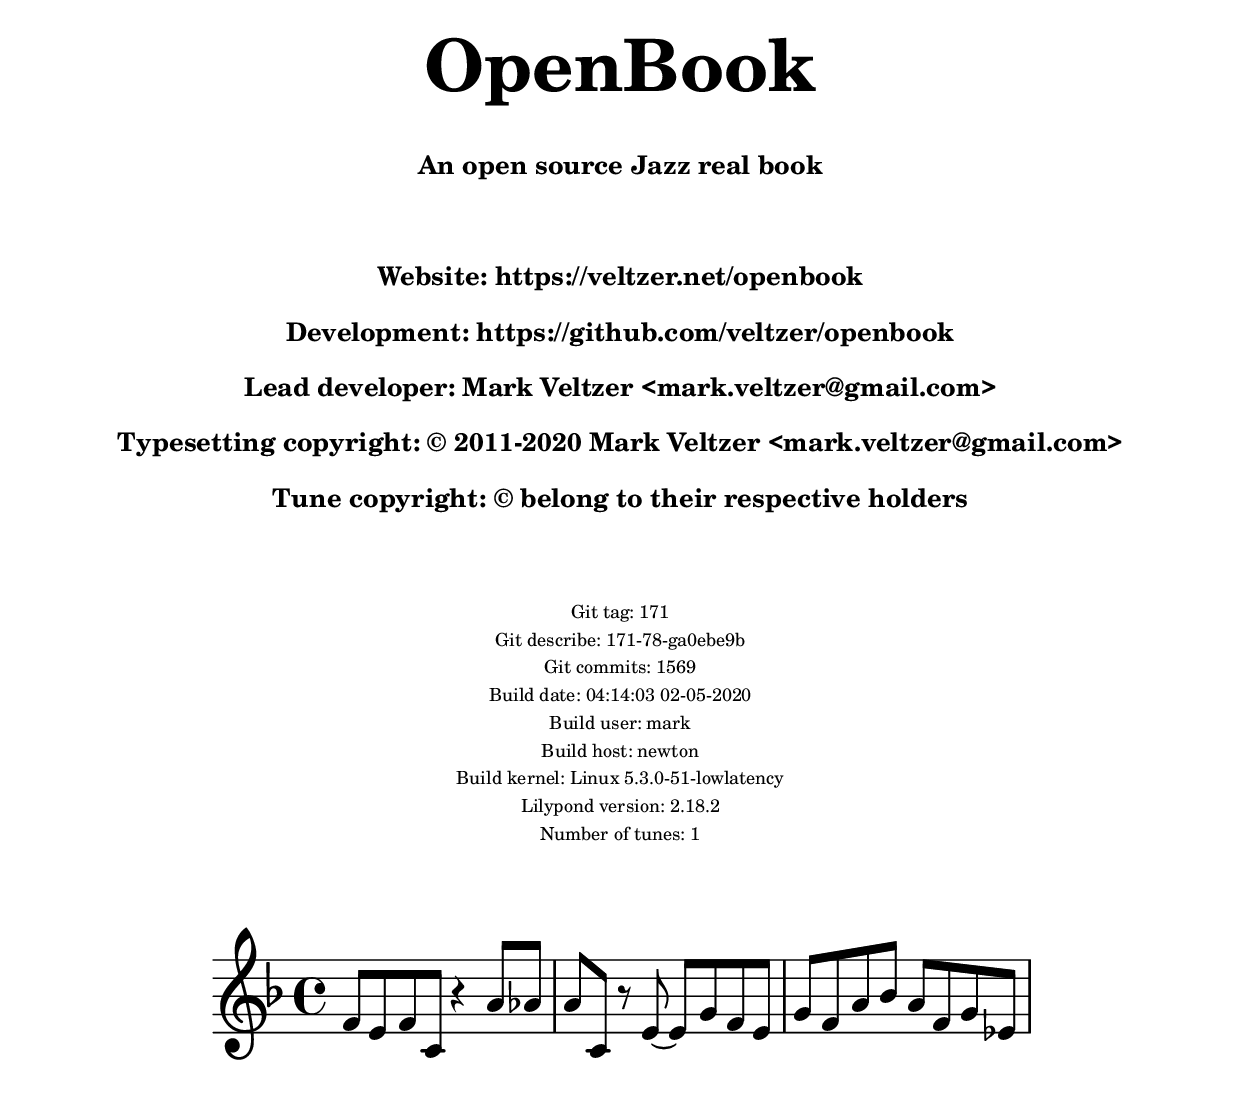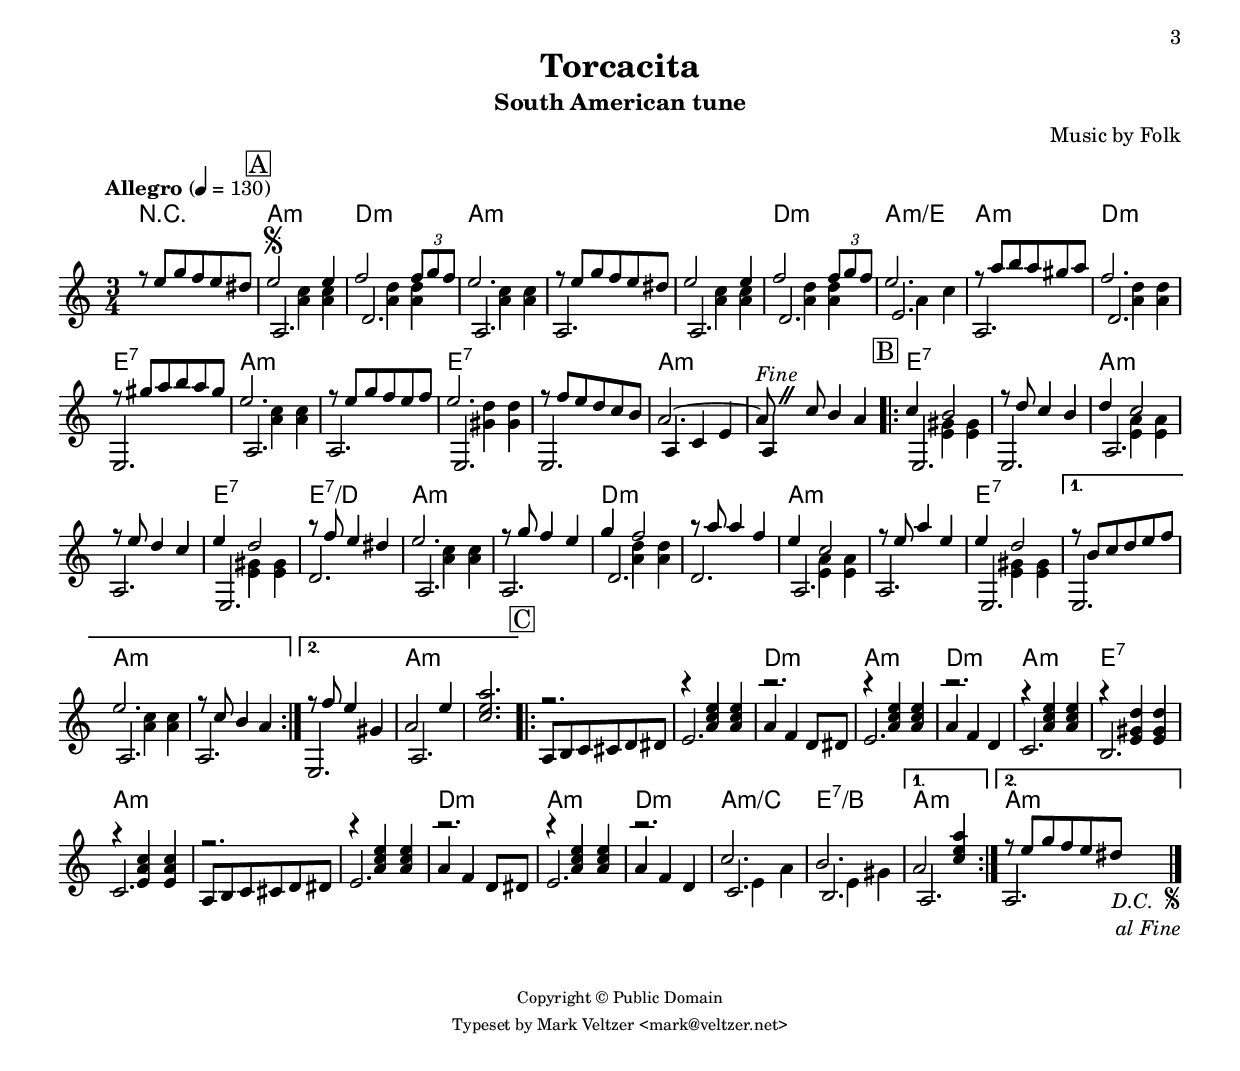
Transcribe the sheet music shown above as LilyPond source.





% lets emit the definitions

% end verbatim - this comment is a hack to prevent texinfo.tex
% from choking on non-European UTF-8 subsets

% this version tag will keep me compiling only on this version of lilypond.
%=====================================================================

\version "2.18.2"

% lets define a variable to hold the formatted build date (man 3 strftime):
%date=#(strftime "%T %d-%m-%Y" (localtime (current-time)))
%lilypond_version=#(lilypond-version)

% setting instruments for midi generation (bah - this doesn't work...)
%=====================================================================
%\set ChordNames.midiInstrument = #"acoustic grand"
%\set Staff.midiInstrument = #"flute"
%\set PianoStaff.instrumentName = #"acoustic grand"
% do not show chords unless they change...
%\set chordChanges = ##t

% number of staffs per page (this does not work because of my breaks)
%\paper {
%	system-count = #7
%}

\paper {
%% reduce spaces between systems and the bottom (taken from the lilypond
%% documentation and found the relevant variable)
%% the result of this is that I can fit 8 single staffs in one page
%% which is ideal for Jazz (think 32 bar divided into 8 lines of 4 bars each...).
%% I should really only apply this thing for Jazz tunes but that is a TODO item.
%% default is 4\mm - 3 already causes 8 staffs to take 2 pages
	between-system-padding = 2\mm
%% default is 20\mm
%% between-system-space = 16\mm
%% ragged-last-bottom = ##f
%% ragged-bottom = ##f

%% make lilypond increase the distance of the footer from the bottom of the page
%% it seems that if you don't do something like this you're going to have
%% a real problem seeing the footer in postscript printing....
%%bottom-margin = 2.5\cm

%% from /usr/share/lilypond/2.12.3/ly/titling-init.ly
%% to stop lilypond from printing footers...
	oddFooterMarkup = \markup {}

%% prevent lilypond from printing the headers...

	scoreTitleMarkup = \markup {}
	bookTitleMarkup = \markup {}
}
\layout {
%% don't have the first line indented
	indent = 0.0 \cm
%% don't know what this is (taken from Laurent Martelli...)
%%textheight = 1.5\cm

	\context {
		\Score
	%% change the size of the text fonts
	%%\override LyricText #'font-family = #'typewriter
		\override LyricText #'font-size = #'-2

	%% set the style of the chords to Jazz - I don't see this making any effect
		\override ChordName #'style = #'jazz
	%%\override ChordName #'word-space = #2

	%% set the chord size and font
	%%\override ChordName #'font-series = #'bold
	%%\override ChordName #'font-family = #'roman
	%%\override ChordName #'font-size = #-1

	%% don't show bar numbers (for jazz it makes it too cluttery)
		\remove "Bar_number_engraver"
	}
}
% reduce the font size (taken from the lilypond info documentation, default is 20)
#(set-global-staff-size 17.82)

% There is no need to set the paper size to a4 since it is the default.
% make lilypond use paper of size a4 (Is this the default ?!?)
%#(set-default-paper-size "a4")
%)

% Don't have textedit:// links for every note in the pdf file.
% This reduces the size of the pdf by a lot
\pointAndClickOff

% chord related matters
myChordDefinitions={
	<c ees ges bes des' fes' aes'>-\markup \super {7alt}
	<c e g bes f'>-\markup \super {7sus}
	<c e g bes d f'>-\markup \super {9sus}
	<c e g f'>-\markup \super {sus}
	<c ees ges bes>-\markup { "m" \super { "7 " \flat "5" } }
	<c ees ges beses>-\markup { "dim" \super { "7" } }
	<c ees ges>-\markup { "dim" }
%%<c e g b>-\markup { "maj7" }
	<c e gis bes d'>-\markup { \super { "9 " \sharp "5" } }
	<c e g bes d' a'>-\markup \super {13}
	<c e g bes d' fis'>-\markup { \super { "9 " \sharp "11" } }
}
myChordExceptions=#(append
	(sequential-music-to-chord-exceptions myChordDefinitions #t)
	ignatzekExceptions
)

% some macros to be reused all over
% =====================================================================
myBreak=\break
% do line breaks really matter?
myEndLine=\break
%myEndLine={}
myEndLineVoltaNotLast={}
myEndLineVoltaLast=\break
myEndLineVolta=\break
partBar=\bar "||"
endBar=\bar "|."
startBar=\bar ".|"
startRepeat=\bar "|:"
endRepeat=\bar ":|"
startTune={}
endTune=\bar "|."
myFakeEndLine={}
mySegno=\mark \markup { \musicglyph #"scripts.segno" }
myCoda=\mark \markup { \musicglyph #"scripts.coda" }

% some functions to be reused all over
% =====================================================================
% A wrapper for section markers that allows us to control their formatting

% You can have a circle instead of a box using:
% \mark \markup { \circle #mark }
myMark =
#(define-music-function
	(parser location mark)
	(markup?)
	#{
	\mark \markup { \box #mark }
	#})
myWordMark =
#(define-music-function
	(parser location mark)
	(markup?)
	#{
	\mark \markup { \box #mark }
	#})
% grace that does appoggiatura
%\grace $notes
myGrace = #(define-music-function (parser location notes) (ly:music?) #{ \appoggiatura $notes #})
% grace that does nothing
%myGrace = #(define-music-function (parser location notes) (ly:music?) #{ #})

% this is a macro that * really * breaks lines. You don't really need this since a regular \break will work
% AS LONG AS you have the '\remove Bar_engraver' enabled...
hardBreak={ \bar "" \break }
% a macro to make vertical space
verticalSpace=\markup { \null }

% macros to help in parenthesizing chords
% see the playground area for openbook and http://lilypond.1069038.n5.nabble.com/Parenthesizing-chord-names-td44370.html
#(define (left-parenthesis-ignatzek-chord-names in-pitches bass inversion context) (markup #:line ("(" (ignatzek-chord-names in-pitches bass inversion context))))
#(define (right-parenthesis-ignatzek-chord-names in-pitches bass inversion context) (markup #:line ((ignatzek-chord-names in-pitches bass inversion context) ")")))
#(define (parenthesis-ignatzek-chord-names in-pitches bass inversion context) (markup #:line ("(" (ignatzek-chord-names in-pitches bass inversion context) ")")))
LPC = { \once \set chordNameFunction = #left-parenthesis-ignatzek-chord-names }
RPC = { \once \set chordNameFunction = #right-parenthesis-ignatzek-chord-names }
OPC = { \once \set chordNameFunction = #parenthesis-ignatzek-chord-names }

% some macros for marking parts of jazz tunes
% =====================================================================
startSong={}
% If we want endings of parts to be denoted by anything we need
% to find a smarter function that this since this will tend
% to make other things disapper (repeat markings etc)
%endSong=\bar "|."
endSong={}
startPart={}
% If we want endings of parts to be denoted by anything we need
% to find a smarter function that this since this will tend
% to make other things disapper (repeat markings etc)
% endPart=\bar "||"
endPart={}
startChords={
%% this causes chords that do not change to disappear...
	\set chordChanges = ##t
%% use my own chord exceptions
	\set chordNameExceptions = #myChordExceptions
}
endChords={}


% lets always include guitar definitions
\include "predefined-guitar-fretboards.ly"

% book header
%\book {
%% this is the title page
	\bookpart {
		\markup {
			\column {
				\null
				\null
				\null
				\null
				\null
				\null
				\null
				\null
				\null
				\null
				\fill-line { \fontsize #11 \bold "OpenBook" }
				\null
				\null
				\fill-line { \larger \larger \bold "An open source Jazz real book" }
				\null
				\null
				\null
				\fill-line {
					\huge \bold \concat {
						"Website: "
						\with-url #"https://veltzer.net/openbook" https://veltzer.net/openbook
					}
				}
				\null
				\fill-line {
					\huge \bold \concat {
						"Development: "
						\with-url #"https://github.com/veltzer/openbook" https://github.com/veltzer/openbook
					}
				}
				\null
				\fill-line {
					\huge \bold \concat {
						"Lead developer: Mark Veltzer "
						"<" \with-url #"mailto:mark.veltzer@gmail.com" mark.veltzer@gmail.com ">"
					}
				}
				\null
				\fill-line {
					\huge \bold \concat {
						"Typesetting copyright: © 2011-"
						2020
						" Mark Veltzer "
						"<" \with-url #"mailto:mark.veltzer@gmail.com" mark.veltzer@gmail.com ">"
					}
				}
				\null
				\fill-line { \huge \bold "Tune copyright: © belong to their respective holders" }
				\null
				\null
				\null
				\fill-line { \small "Git tag: 171" }
				\fill-line { \small "Git describe: 171-78-ga0ebe9b" }
				\fill-line { \small "Git commits: 1569" }
				\fill-line { \small "Build date: 04:14:03 02-05-2020" }
				\fill-line { \small "Build user: mark" }
				\fill-line { \small "Build host: newton" }
				\fill-line { \small "Build kernel: Linux 5.3.0-51-lowlatency" }
				\fill-line { \small "Lilypond version: 2.18.2" }
				\fill-line { \small "Number of tunes: 1" }
				\null
				\null
				\null
			}
		}
		\score {
			<<
				\new Staff="Melody" {
					\new Voice="Voice"
					\relative c' {
						\time 4/4
						\key f \major
						\set fontSize = #-3
						f8 e f c r4 a'8 aes | a c, r e~ e g f e | g f a bes a f g ees
					}
				}
			>>
			\layout {
				#(layout-set-staff-size 35)
				indent = 2.6\cm
			}
		}
	}

\markuplist \table-of-contents
\pageBreak

% from here everything needs to go into a loop

% include anything the user wants before the bookpart starts



PartChords=\chordmode {
	\startSong
	\startChords

%% there is no need to worry about which instrument plays the chords
%% since they will not be heard...

	r2. |

	a:m | d:m | a2.*2:m | \myFakeEndLine
	a2.:m | d:m | a:m/e | a:m | \myFakeEndLine
	d:m | e:7 | a2.*2:m | \myFakeEndLine
	e:7 | a:m | \myFakeEndLine

	\repeat volta 2 {
		e2.*2:7 | a:m | \myFakeEndLine
		e2.:7 | e:7/d | a2.*2:m | \myFakeEndLine
		d:m | a:m | \myFakeEndLine
		e2.:7 |
	} \alternative {
		{ e2.:7 | a2.*2:m | }
		{ e2.:7 | a2.*2:m | }
	} \myFakeEndLine

	\repeat volta 2 {
		a2.*2:m | d2.:m | a:m | \myFakeEndLine
		d:m | a:m | e:7 | a:m | \myFakeEndLine
		a2.*2:m | d2.:m | a:m | \myFakeEndLine
		d:m | a:m/c | e:7/b |
	} \alternative {
		{ a:m | }
		{ a:m | }
	} \myFakeEndLine

	\endChords
	\endSong
}

PartHighVoice=\relative c' {

	\tempo "Allegro" 4 = 130
	\time 3/4
	\key c \major

%% this is to let lily know that this is voice one
	\voiceOne

	r8 e' g f e dis |

	\myMark "A"
	e2\segno e4 | f2 \tuplet 3/2 {f8 g f} | e2. | r8 e g f e dis | \myFakeEndLine
	e2 e4 | f2 \tuplet 3/2 {f8 g f} | e2. | r8 a b a gis a | \myFakeEndLine
	f2. | r8 gis a b a gis | e2. | r8 e g f e f | \myFakeEndLine
	e2. | r8 f e d c b | a2. ~ | a8-\markup { \italic "Fine" }
	\override BreathingSign.text = \markup {
		\musicglyph #"scripts.caesura.straight"
	}
	\breathe
	c b4 a | \myFakeEndLine

	\myMark "B"
	\repeat volta 2 {
		c4 b2 | r8 d c4 b | d c2 | r8 e d4 c | \myFakeEndLine
		e d2 | r8 f e4 dis | e2. | r8 g f4 e | \myFakeEndLine
		g f2 | r8 a a4 f | e c2 | r8 e a4 e | \myFakeEndLine
		e d2 |
	} \alternative {
		{ r8 b c d e f | e2. | r8 c b4 a | }
		{ r8 f' e4 gis, | a2 e'4 | <c e a>2. | }
	} \myFakeEndLine

	\myMark "C"
	\repeat volta 2 {
		r2. | r4 <a c e> <a c e> | r2. | r4 <a c e> <a c e> | \myFakeEndLine
		r2. | r4 <a c e> <a c e> | r4 <e gis d'> <e gis d'> | r4 <e a c> <e a c> | \myFakeEndLine
		r2. | r4 <a c e> <a c e> | r2. | r4 <a c e> <a c e> | \myFakeEndLine
		r2. | c | b |
	} \alternative {
		{ a2 <c e a>4 | }
		{ r8 e g f e dis_\markup {
			\center-column {
				\line
				{ \italic "D.C. "
				\tiny \raise #1
				\musicglyph #"scripts.segno"
				}
				\italic " al Fine"
			}
		} | }
	} \myFakeEndLine

	\endTune
}

PartMidVoice=\relative c' {
	\time 3/4

%% this is to let lily know that this is voice one
	\voiceTwo

	s2. |

	s4 <a' c> <a c> | s <a d> <a d> | s <a c> <a c> | s2. |
	s4 <a c> <a c> | s <a d> <a d> | s a c | s2. |
	s4 <a d> <a d> | s2. | s4 <a c> <a c> | s2. |
	s4 <gis d'> <gis d'> | s2. | s | s |

	\repeat volta 2 {
		s4 <e gis> <e gis> | s2. | s4 <e a> <e a> | s2. |
		s4 <e gis> <e gis> | s2. | s4 <a c> <a c> | s2. |
		s4 <a d> <a d> | s2. | s4 <e a> <e a> | s2. |
		s4 <e gis> <e gis> |
	} \alternative {
		{ s2. | s4 <a c> <a c> | s2. | }
		{ s2. | s2. | s2. | }
	}

	\repeat volta 2 {
		s2. | s2. | s2. | s2. |
		s2. | s2. | s2. | s2. |
		s2. | s2. | s2. | s2. |
		s2. | s4 e a | s e gis |
	} \alternative {
		{ s2. | }
		{ s2. | }
	}
}

PartLowVoice=\relative c' {
	\time 3/4

%% this is to let lily know that this is voice one
	\voiceThree

	s2. |

	a2. | d | a | a |
	a | d | e | a, |
	d | e, | a | a |
	e | e | a4 c e | a, s s |

	\repeat volta 2 {
		e2. | e | a | a |
		e | d' | a | a |
		d | d | a | a |
		e |
	} \alternative {
		{ e | a | a | }
		{ e | a | s | }
	}

	\repeat volta 2 {
		a8 b c cis d dis | e2. | a4 f d8 dis | e2. |
		a4 f d | c2. | b | c |
		a8 b c cis d dis | e2. | a4 f d8 dis | e2. |
		a4 f d | c2. | b |
	} \alternative {
		{ a | }
		{ a | }
	}
}



\bookpart {

% this causes the variables to be defined...











% now play with the variables that depend on language



% calculate the tag line


% calculate the typesetby




\tocItem \markup "Torcacita / Folk"





% taken from "/usr/share/lilypond/2.12.3/ly/titling-init.ly"
\markup {
	\column {
		\override #'(baseline-skip . 3.5)
		\column {
			\huge \larger \bold
			\fill-line { \larger "Torcacita" }
			\fill-line { \large \smaller \bold \larger "South American tune" }
			\fill-line {
				""
				"Music by Folk"
			}
			\fill-line {
				""
			}
		}
	}
}
\noPageBreak






% score for printing
\score {
	<<
		\new ChordNames="Partchords" \PartChords
		\new Staff="Melody" <<
			\new Voice="highvoice" \PartHighVoice
			\new Voice="midvoice" \PartMidVoice
			\new Voice="lowvoice" \PartLowVoice
		>>
	>>
	\layout {
	}
}


\noPageBreak
\markup \column {
%% just a little space
	\null
	\fill-line {
		\smaller \smaller { "Copyright © Public Domain" }
	}
	\fill-line {
		\smaller \smaller { "Typeset by Mark Veltzer <mark@veltzer.net>" }
	}
}



}


% book footer
%}
